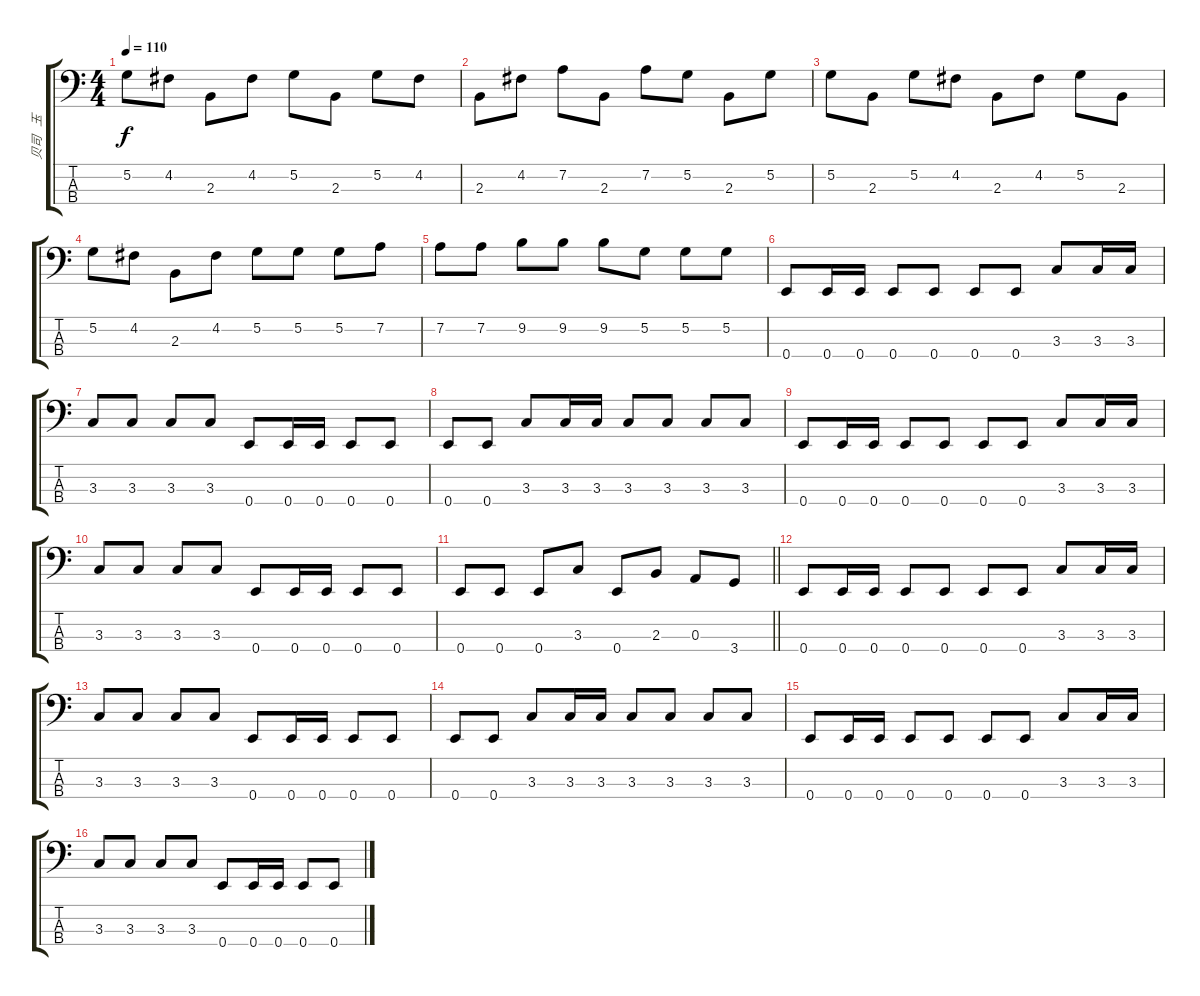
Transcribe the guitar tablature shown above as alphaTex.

\track ("贝司   玉" "贝司   玉") {instrument electricbassfinger}
\staff {score tabs}
\tuning (G2 D2 A1 E1) {hide}
\ts (4 4)
\tempo 110
\clef f4
\ks c
5.2.8{dy f} 4.2.8 2.3.8 4.2.8 5.2.8 2.3.8 5.2.8 4.2.8 |
2.3.8 4.2.8 7.2.8 2.3.8 7.2.8 5.2.8 2.3.8 5.2.8 |
5.2.8 2.3.8 5.2.8 4.2.8 2.3.8 4.2.8 5.2.8 2.3.8 |
5.2.8 4.2.8 2.3.8 4.2.8 5.2.8 5.2.8 5.2.8 7.2.8 |
7.2.8 7.2.8 9.2.8 9.2.8 9.2.8 5.2.8 5.2.8 5.2.8 |
0.4.8 0.4.16 0.4.16 0.4.8 0.4.8 0.4.8 0.4.8 3.3.8 3.3.16 3.3.16 |
3.3.8 3.3.8 3.3.8 3.3.8 0.4.8 0.4.16 0.4.16 0.4.8 0.4.8 |
0.4.8 0.4.8 3.3.8 3.3.16 3.3.16 3.3.8 3.3.8 3.3.8 3.3.8 |
0.4.8 0.4.16 0.4.16 0.4.8 0.4.8 0.4.8 0.4.8 3.3.8 3.3.16 3.3.16 |
3.3.8 3.3.8 3.3.8 3.3.8 0.4.8 0.4.16 0.4.16 0.4.8 0.4.8 |
\barLineRight lightlight
0.4.8 0.4.8 0.4.8 3.3.8 0.4.8 2.3.8 0.3.8 3.4.8 |
0.4.8 0.4.16 0.4.16 0.4.8 0.4.8 0.4.8 0.4.8 3.3.8 3.3.16 3.3.16 |
3.3.8 3.3.8 3.3.8 3.3.8 0.4.8 0.4.16 0.4.16 0.4.8 0.4.8 |
0.4.8 0.4.8 3.3.8 3.3.16 3.3.16 3.3.8 3.3.8 3.3.8 3.3.8 |
0.4.8 0.4.16 0.4.16 0.4.8 0.4.8 0.4.8 0.4.8 3.3.8 3.3.16 3.3.16 |
3.3.8 3.3.8 3.3.8 3.3.8 0.4.8 0.4.16 0.4.16 0.4.8 0.4.8
